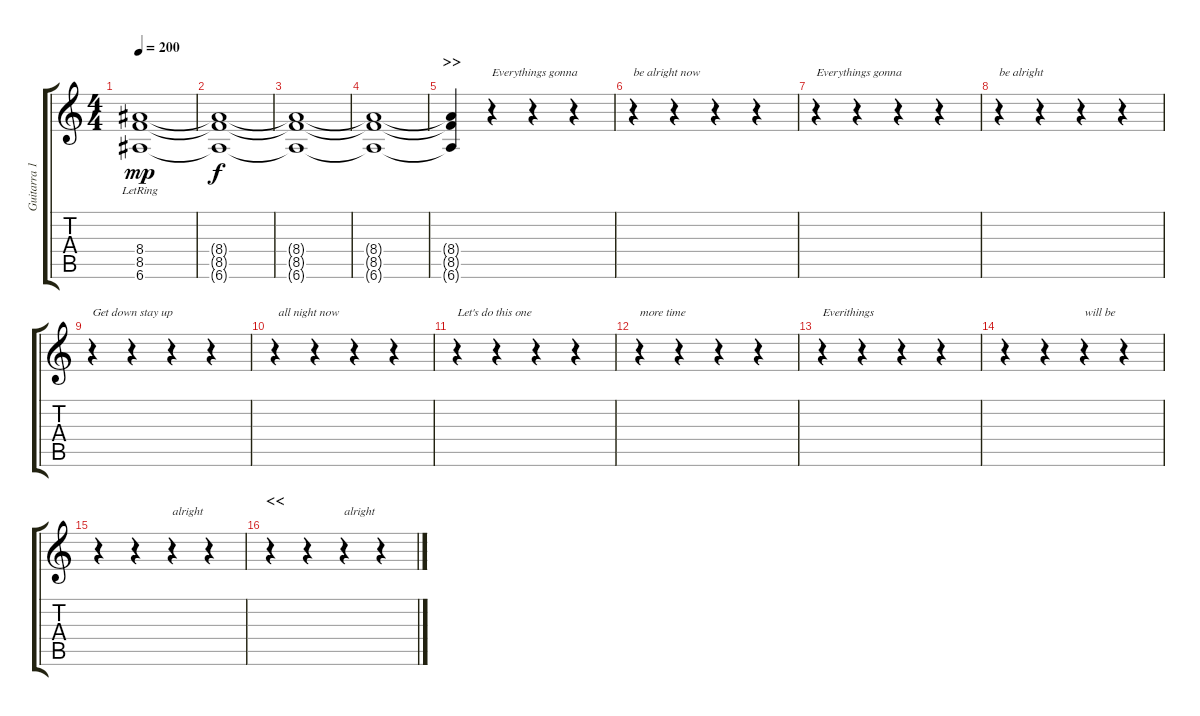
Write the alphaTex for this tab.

\track ("Guitarra 1" "Guitarra 1") {instrument distortionguitar}
\staff {score tabs}
\tuning (E4 B3 G3 D3 A2 E2) {hide}
\ts (4 4)
\tempo 200
\clef g2
\ks c
(8.4{lr} 8.5{lr} 6.6{lr}).1{dy mp} |
(8.4{t} 8.5{t} 6.6{t}).1{dy f} |
(8.4{t} 8.5{t} 6.6{t}).1 |
(8.4{t} 8.5{t} 6.6{t}).1 |
\section ("" ">>")
(8.4{t} 8.5{t} 6.6{t}).4 r.4{txt "Everythings gonna "} r.4 r.4 |
r.4{txt "be alright now"} r.4 r.4 r.4 |
r.4{txt "Everythings gonna "} r.4 r.4 r.4 |
r.4{txt "be alright"} r.4 r.4 r.4 |
r.4{txt "Get down stay up"} r.4 r.4 r.4 |
r.4{txt " all night now"} r.4 r.4 r.4 |
r.4{txt "Let's do this one "} r.4 r.4 r.4 |
r.4{txt "more time "} r.4 r.4 r.4 |
r.4{txt "Everithings"} r.4 r.4 r.4 |
r.4 r.4 r.4{txt "will be"} r.4 |
r.4 r.4 r.4{txt "alright"} r.4 |
\section ("" "<<")
r.4 r.4 r.4{txt "alright"} r.4
